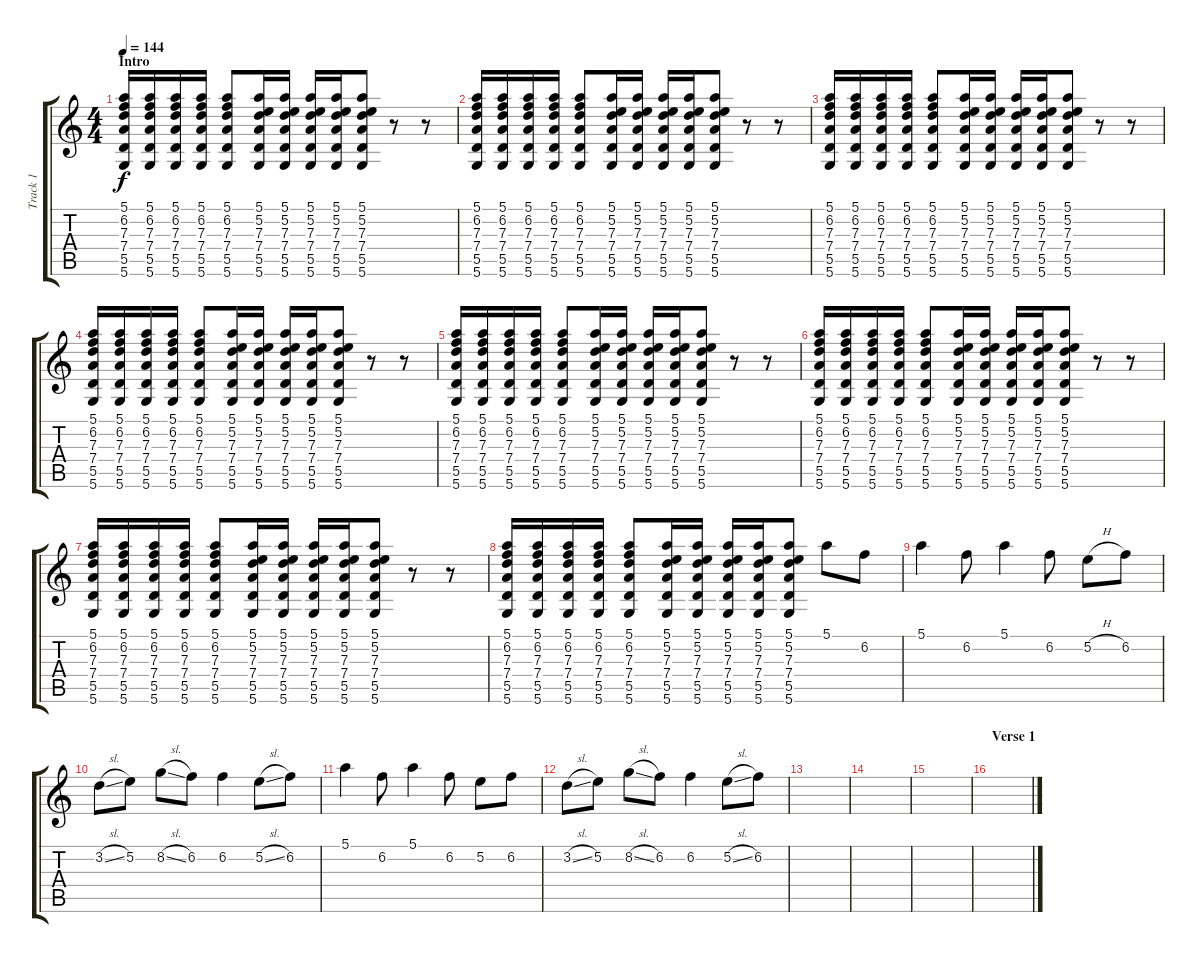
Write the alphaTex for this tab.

\track ("Track 1" "Track 1") {instrument distortionguitar}
\staff {score tabs}
\tuning (E4 B3 G3 D3 A2 D2) {hide}
\ts (4 4)
\section ("" "Intro")
\tempo 144
\clef g2
\ks c
(5.1 6.2 7.3 7.4 5.5 5.6).16{dy f instrument distortionguitar} (5.1 6.2 7.3 7.4 5.5 5.6).16 (5.1 6.2 7.3 7.4 5.5 5.6).16 (5.1 6.2 7.3 7.4 5.5 5.6).16 (5.1 6.2 7.3 7.4 5.5 5.6).8 (5.1 5.2 7.3 7.4 5.5 5.6).16 (5.1 5.2 7.3 7.4 5.5 5.6).16 (5.1 5.2 7.3 7.4 5.5 5.6).16 (5.1 5.2 7.3 7.4 5.5 5.6).16 (5.1 5.2 7.3 7.4 5.5 5.6).8 r.8 r.8 |
(5.1 6.2 7.3 7.4 5.5 5.6).16 (5.1 6.2 7.3 7.4 5.5 5.6).16 (5.1 6.2 7.3 7.4 5.5 5.6).16 (5.1 6.2 7.3 7.4 5.5 5.6).16 (5.1 6.2 7.3 7.4 5.5 5.6).8 (5.1 5.2 7.3 7.4 5.5 5.6).16 (5.1 5.2 7.3 7.4 5.5 5.6).16 (5.1 5.2 7.3 7.4 5.5 5.6).16 (5.1 5.2 7.3 7.4 5.5 5.6).16 (5.1 5.2 7.3 7.4 5.5 5.6).8 r.8 r.8 |
(5.1 6.2 7.3 7.4 5.5 5.6).16 (5.1 6.2 7.3 7.4 5.5 5.6).16 (5.1 6.2 7.3 7.4 5.5 5.6).16 (5.1 6.2 7.3 7.4 5.5 5.6).16 (5.1 6.2 7.3 7.4 5.5 5.6).8 (5.1 5.2 7.3 7.4 5.5 5.6).16 (5.1 5.2 7.3 7.4 5.5 5.6).16 (5.1 5.2 7.3 7.4 5.5 5.6).16 (5.1 5.2 7.3 7.4 5.5 5.6).16 (5.1 5.2 7.3 7.4 5.5 5.6).8 r.8 r.8 |
(5.1 6.2 7.3 7.4 5.5 5.6).16 (5.1 6.2 7.3 7.4 5.5 5.6).16 (5.1 6.2 7.3 7.4 5.5 5.6).16 (5.1 6.2 7.3 7.4 5.5 5.6).16 (5.1 6.2 7.3 7.4 5.5 5.6).8 (5.1 5.2 7.3 7.4 5.5 5.6).16 (5.1 5.2 7.3 7.4 5.5 5.6).16 (5.1 5.2 7.3 7.4 5.5 5.6).16 (5.1 5.2 7.3 7.4 5.5 5.6).16 (5.1 5.2 7.3 7.4 5.5 5.6).8 r.8 r.8 |
(5.1 6.2 7.3 7.4 5.5 5.6).16 (5.1 6.2 7.3 7.4 5.5 5.6).16 (5.1 6.2 7.3 7.4 5.5 5.6).16 (5.1 6.2 7.3 7.4 5.5 5.6).16 (5.1 6.2 7.3 7.4 5.5 5.6).8 (5.1 5.2 7.3 7.4 5.5 5.6).16 (5.1 5.2 7.3 7.4 5.5 5.6).16 (5.1 5.2 7.3 7.4 5.5 5.6).16 (5.1 5.2 7.3 7.4 5.5 5.6).16 (5.1 5.2 7.3 7.4 5.5 5.6).8 r.8 r.8 |
(5.1 6.2 7.3 7.4 5.5 5.6).16 (5.1 6.2 7.3 7.4 5.5 5.6).16 (5.1 6.2 7.3 7.4 5.5 5.6).16 (5.1 6.2 7.3 7.4 5.5 5.6).16 (5.1 6.2 7.3 7.4 5.5 5.6).8 (5.1 5.2 7.3 7.4 5.5 5.6).16 (5.1 5.2 7.3 7.4 5.5 5.6).16 (5.1 5.2 7.3 7.4 5.5 5.6).16 (5.1 5.2 7.3 7.4 5.5 5.6).16 (5.1 5.2 7.3 7.4 5.5 5.6).8 r.8 r.8 |
(5.1 6.2 7.3 7.4 5.5 5.6).16 (5.1 6.2 7.3 7.4 5.5 5.6).16 (5.1 6.2 7.3 7.4 5.5 5.6).16 (5.1 6.2 7.3 7.4 5.5 5.6).16 (5.1 6.2 7.3 7.4 5.5 5.6).8 (5.1 5.2 7.3 7.4 5.5 5.6).16 (5.1 5.2 7.3 7.4 5.5 5.6).16 (5.1 5.2 7.3 7.4 5.5 5.6).16 (5.1 5.2 7.3 7.4 5.5 5.6).16 (5.1 5.2 7.3 7.4 5.5 5.6).8 r.8 r.8 |
(5.1 6.2 7.3 7.4 5.5 5.6).16 (5.1 6.2 7.3 7.4 5.5 5.6).16 (5.1 6.2 7.3 7.4 5.5 5.6).16 (5.1 6.2 7.3 7.4 5.5 5.6).16 (5.1 6.2 7.3 7.4 5.5 5.6).8 (5.1 5.2 7.3 7.4 5.5 5.6).16 (5.1 5.2 7.3 7.4 5.5 5.6).16 (5.1 5.2 7.3 7.4 5.5 5.6).16 (5.1 5.2 7.3 7.4 5.5 5.6).16 (5.1 5.2 7.3 7.4 5.5 5.6).8 5.1.8 6.2.8 |
5.1.4 6.2.8 5.1.4 6.2.8 5.2{h}.8 6.2.8 |
3.2{sl}.8 5.2.8 8.2{sl}.8 6.2.8 6.2.4 5.2{sl}.8 6.2.8 |
5.1.4 6.2.8 5.1.4 6.2.8 5.2.8 6.2.8 |
3.2{sl}.8 5.2.8 8.2{sl}.8 6.2.8 6.2.4 5.2{sl}.8 6.2.8 |
|
|
|
\section ("" "Verse 1")
